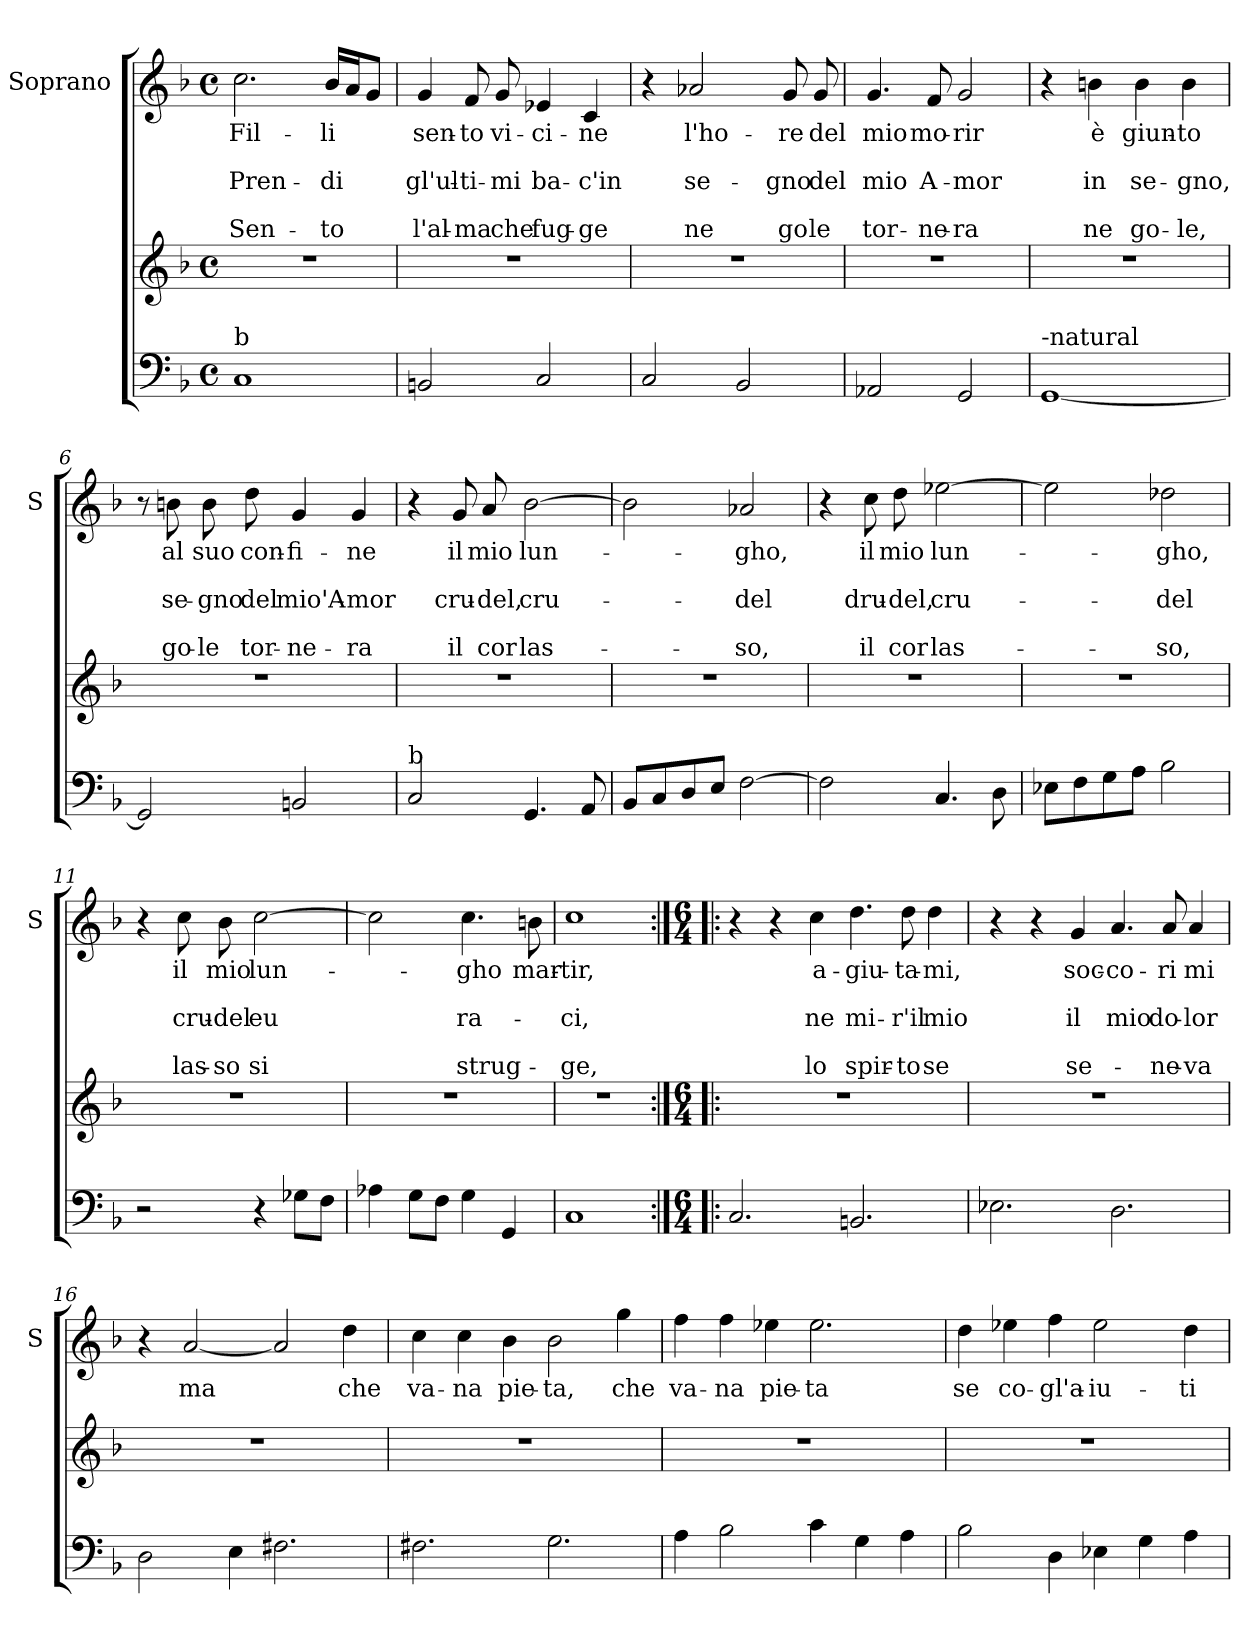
**kern	**kern	**kern	**text	**text	**text	**text	**text
*part2	*part2	*part1	*part1	*part1	*part1	*part1	*part1
*staff3	*staff2	*staff1	*staff1	*staff1	*staff1	*staff1	*staff1
*	*	*I"Soprano	*	*	*	*	*
*	*	*I'S	*	*	*	*	*
*clefF4	*clefG2	*clefG2	*	*	*	*	*
*k[b-]	*k[b-]	*k[b-]	*	*	*	*	*
*F:	*F:	*F:	*	*	*	*	*
*M4/4	*M4/4	*M4/4	*	*	*	*	*
*met(c)	*met(c)	*met(c)	*	*	*	*	*
=1	=1	=1	=1	=1	=1	=1	=1
!LO:TX:a:t=b	!	!	!	!	!	!	!
!	!	!	!LO:LY:b	!	!LO:LY:b	!	!LO:LY:b
1C	1r	2.cc\	Fil-	.	Pren-	.	Sen-
!	!	!	!LO:LY:b	!	!LO:LY:b	!	!LO:LY:b
.	.	16b-/LL	-li	.	-di	.	-to
.	.	16a/J	.	.	.	.	.
.	.	8g/J	.	.	.	.	.
=2	=2	=2	=2	=2	=2	=2	=2
!	!	!	!LO:LY:b	!	!LO:LY:b	!	!LO:LY:b
2BBn/	1r	4g/	sen-	.	gl'ul-	.	l'al-
!	!	!	!LO:LY:b	!	!LO:LY:b	!	!LO:LY:b
.	.	8f/	-to	.	-ti-	.	-ma
!	!	!	!LO:LY:b	!	!LO:LY:b	!	!LO:LY:b
.	.	8g/	vi-	.	-mi	.	che
!	!	!	!LO:LY:b	!	!LO:LY:b	!	!LO:LY:b
2C/	.	4e-X/	-ci-	.	ba-	.	fug-
!	!	!	!LO:LY:b	!	!LO:LY:b	!	!LO:LY:b
.	.	4c/	-ne	.	-c'in	.	-ge
=3	=3	=3	=3	=3	=3	=3	=3
2C/	1r	4r	.	.	.	.	.
!	!	!	!LO:LY:b	!	!LO:LY:b	!	!LO:LY:b
.	.	2a-X/	l'ho-	.	se-	.	ne
2BB-/	.	.	.	.	.	.	.
!	!	!	!LO:LY:b	!	!LO:LY:b	!	!LO:LY:b
.	.	8g/	-re	.	-gno	.	go
!	!	!	!LO:LY:b	!	!LO:LY:b	!	!LO:LY:b
.	.	8g/	del	.	del	.	le
=4	=4	=4	=4	=4	=4	=4	=4
!	!	!	!LO:LY:b	!	!LO:LY:b	!	!LO:LY:b
2AA-X/	1r	4.g/	mio	.	mio	.	tor-
!	!	!	!LO:LY:b	!	!LO:LY:b	!	!LO:LY:b
.	.	8f/	mo-	.	A-	.	-ne-
!	!	!	!LO:LY:b	!	!LO:LY:b	!	!LO:LY:b
2GG/	.	2g/	-rir	.	-mor	.	-ra
!!LO:LB:g=z
=5	=5	=5	=5	=5	=5	=5	=5
!LO:TX:a:t=-natural	!	!	!	!	!	!	!
[1GG	1r	4r	.	.	.	.	.
!	!	!	!LO:LY:b	!	!LO:LY:b	!	!LO:LY:b
.	.	4bn\	è	.	in	.	ne
!	!	!	!LO:LY:b	!	!LO:LY:b	!	!LO:LY:b
.	.	4b\	giun-	.	se-	.	go-
!	!	!	!LO:LY:b	!	!LO:LY:b	!	!LO:LY:b
.	.	4b\	-to	.	-gno,	.	-le,
=6	=6	=6	=6	=6	=6	=6	=6
2GG/]	1r	8r	.	.	.	.	.
!	!	!	!LO:LY:b	!	!LO:LY:b	!	!LO:LY:b
.	.	8bn\	al	.	se-	.	go-
!	!	!	!LO:LY:b	!	!LO:LY:b	!	!LO:LY:b
.	.	8b\	suo	.	-gno	.	-le
!	!	!	!LO:LY:b	!	!LO:LY:b	!	!LO:LY:b
.	.	8dd\	con-	.	del	.	tor-
!	!	!	!LO:LY:b	!	!LO:LY:b	!	!LO:LY:b
2BBn/	.	4g/	-fi-	.	mio'A-	.	-ne-
!	!	!	!LO:LY:b	!	!LO:LY:b	!	!LO:LY:b
.	.	4g/	-ne	.	-mor	.	-ra
=7	=7	=7	=7	=7	=7	=7	=7
!LO:TX:a:t=b	!	!	!	!	!	!	!
2C/	1r	4r	.	.	.	.	.
!	!	!	!LO:LY:b	!	!LO:LY:b	!	!LO:LY:b
.	.	8g/	il	.	cru-	.	il
!	!	!	!LO:LY:b	!	!LO:LY:b	!	!LO:LY:b
.	.	8a/	mio	.	-del,	.	cor
!	!	!	!LO:LY:b	!	!LO:LY:b	!	!LO:LY:b
4.GG/	.	[2b-\	lun-	.	cru-	.	las-
8AA/	.	.	.	.	.	.	.
=8	=8	=8	=8	=8	=8	=8	=8
8BB-/L	1r	2b-\]	.	.	.	.	.
8C/	.	.	.	.	.	.	.
8D/	.	.	.	.	.	.	.
8E/J	.	.	.	.	.	.	.
!	!	!	!LO:LY:b	!	!LO:LY:b	!	!LO:LY:b
[2F\	.	2a-X/	-gho,	.	-del	.	-so,
=9	=9	=9	=9	=9	=9	=9	=9
2F\]	1r	4r	.	.	.	.	.
!	!	!	!LO:LY:b	!	!LO:LY:b	!	!LO:LY:b
.	.	8cc\	il	.	dru-	.	il
!	!	!	!LO:LY:b	!	!LO:LY:b	!	!LO:LY:b
.	.	8dd\	mio	.	-del,	.	cor
!	!	!	!LO:LY:b	!	!LO:LY:b	!	!LO:LY:b
4.C/	.	[2ee-X\	lun-	.	cru-	.	las-
8D\	.	.	.	.	.	.	.
!!LO:LB:g=z
=10	=10	=10	=10	=10	=10	=10	=10
8E-X\L	1r	2ee-\]	.	.	.	.	.
8F\	.	.	.	.	.	.	.
8G\	.	.	.	.	.	.	.
8A\J	.	.	.	.	.	.	.
!	!	!	!LO:LY:b	!	!LO:LY:b	!	!LO:LY:b
2B-\	.	2dd-X\	-gho,	.	-del	.	-so,
=11	=11	=11	=11	=11	=11	=11	=11
2r	1r	4r	.	.	.	.	.
!	!	!	!LO:LY:b	!	!LO:LY:b	!	!LO:LY:b
.	.	8cc\	il	.	cru-	.	las-
!	!	!	!LO:LY:b	!	!LO:LY:b	!	!LO:LY:b
.	.	8b-\	mio	.	-del	.	-so
!	!	!	!LO:LY:b	!	!LO:LY:b	!	!LO:LY:b
4r	.	[2cc\	lun-	.	eu	.	si
8G-X\L	.	.	.	.	.	.	.
8F\J	.	.	.	.	.	.	.
=12	=12	=12	=12	=12	=12	=12	=12
4A-X\	1r	2cc\]	.	.	.	.	.
8G\L	.	.	.	.	.	.	.
8F\J	.	.	.	.	.	.	.
!	!	!	!LO:LY:b	!	!LO:LY:b	!	!LO:LY:b
4G\	.	4.cc\	-gho	.	ra-	.	strug-
4GG/	.	.	.	.	.	.	.
!	!	!	!LO:LY:b	!	!	!	!
.	.	8bn\	mar-	.	.	.	.
=13	=13	=13	=13	=13	=13	=13	=13
!	!	!	!LO:LY:b	!	!LO:LY:b	!	!LO:LY:b
1C	1r	1cc	-tir,	.	-ci,	.	-ge,
=14:|!|:	=14:|!|:	=14:|!|:	=14:|!|:	=14:|!|:	=14:|!|:	=14:|!|:	=14:|!|:
*M6/4	*M6/4	*M6/4	*	*	*	*	*
2.C/	1.r	4r	.	.	.	.	.
.	.	4r	.	.	.	.	.
!	!	!	!LO:LY:b	!	!LO:LY:b	!	!LO:LY:b
.	.	4cc\	a-	.	ne	.	lo
!	!	!	!LO:LY:b	!	!LO:LY:b	!	!LO:LY:b
2.BBn/	.	4.dd\	-giu-	.	mi-	.	spir-
!	!	!	!LO:LY:b	!	!LO:LY:b	!	!LO:LY:b
.	.	8dd\	-ta-	.	-r'il	.	-to
!	!	!	!LO:LY:b	!	!LO:LY:b	!	!LO:LY:b
.	.	4dd\	-mi,	.	mio	.	se
!!LO:PB:g=z
=15	=15	=15	=15	=15	=15	=15	=15
2.E-X\	1.r	4r	.	.	.	.	.
.	.	4r	.	.	.	.	.
!	!	!	!LO:LY:b	!	!LO:LY:b	!	!LO:LY:b
.	.	4g/	soc-	.	il	.	se-
!	!	!	!LO:LY:b	!	!LO:LY:b	!	!
2.D\	.	4.a/	-co-	.	mio	.	.
!	!	!	!LO:LY:b	!	!LO:LY:b	!	!LO:LY:b
.	.	8a/	-ri	.	do-	.	-ne-
!	!	!	!LO:LY:b	!	!LO:LY:b	!	!LO:LY:b
.	.	4a/	mi	.	-lor	.	-va
=16	=16	=16	=16	=16	=16	=16	=16
2D\	1.r	4r	.	.	.	.	.
!	!	!	!LO:LY:b	!	!	!	!
.	.	[2a/	ma	.	.	.	.
4E\	.	.	.	.	.	.	.
2.F#X\	.	2a/]	.	.	.	.	.
!	!	!	!LO:LY:b	!	!	!	!
.	.	4dd\	che	.	.	.	.
=17	=17	=17	=17	=17	=17	=17	=17
!	!	!	!LO:LY:b	!	!	!	!
2.F#X\	1.r	4cc\	va-	.	.	.	.
!	!	!	!LO:LY:b	!	!	!	!
.	.	4cc\	-na	.	.	.	.
!	!	!	!LO:LY:b	!	!	!	!
.	.	4b-\	pie-	.	.	.	.
!	!	!	!LO:LY:b	!	!	!	!
2.G\	.	2b-\	-ta,	.	.	.	.
!	!	!	!LO:LY:b	!	!	!	!
.	.	4gg\	che	.	.	.	.
=18	=18	=18	=18	=18	=18	=18	=18
!	!	!	!LO:LY:b	!	!	!	!
4A\	1.r	4ff\	va-	.	.	.	.
!	!	!	!LO:LY:b	!	!	!	!
2B-\	.	4ff\	-na	.	.	.	.
!	!	!	!LO:LY:b	!	!	!	!
.	.	4ee-X\	pie-	.	.	.	.
!	!	!	!LO:LY:b	!	!	!	!
4c\	.	2.ee-\	-ta	.	.	.	.
4G\	.	.	.	.	.	.	.
4A\	.	.	.	.	.	.	.
!!LO:LB:g=z
=19	=19	=19	=19	=19	=19	=19	=19
!	!	!	!LO:LY:b	!	!	!	!
2B-\	1.r	4dd\	se	.	.	.	.
!	!	!	!LO:LY:b	!	!	!	!
.	.	4ee-X\	co-	.	.	.	.
!	!	!	!LO:LY:b	!	!	!	!
4D\	.	4ff\	-gl'a-	.	.	.	.
!	!	!	!LO:LY:b	!	!	!	!
4E-X\	.	2ee-\	-iu-	.	.	.	.
4G\	.	.	.	.	.	.	.
!	!	!	!LO:LY:b	!	!	!	!
4A\	.	4dd\	-ti	.	.	.	.
=	=	=	=	=	=	=	=
*-	*-	*-	*-	*-	*-	*-	*-
